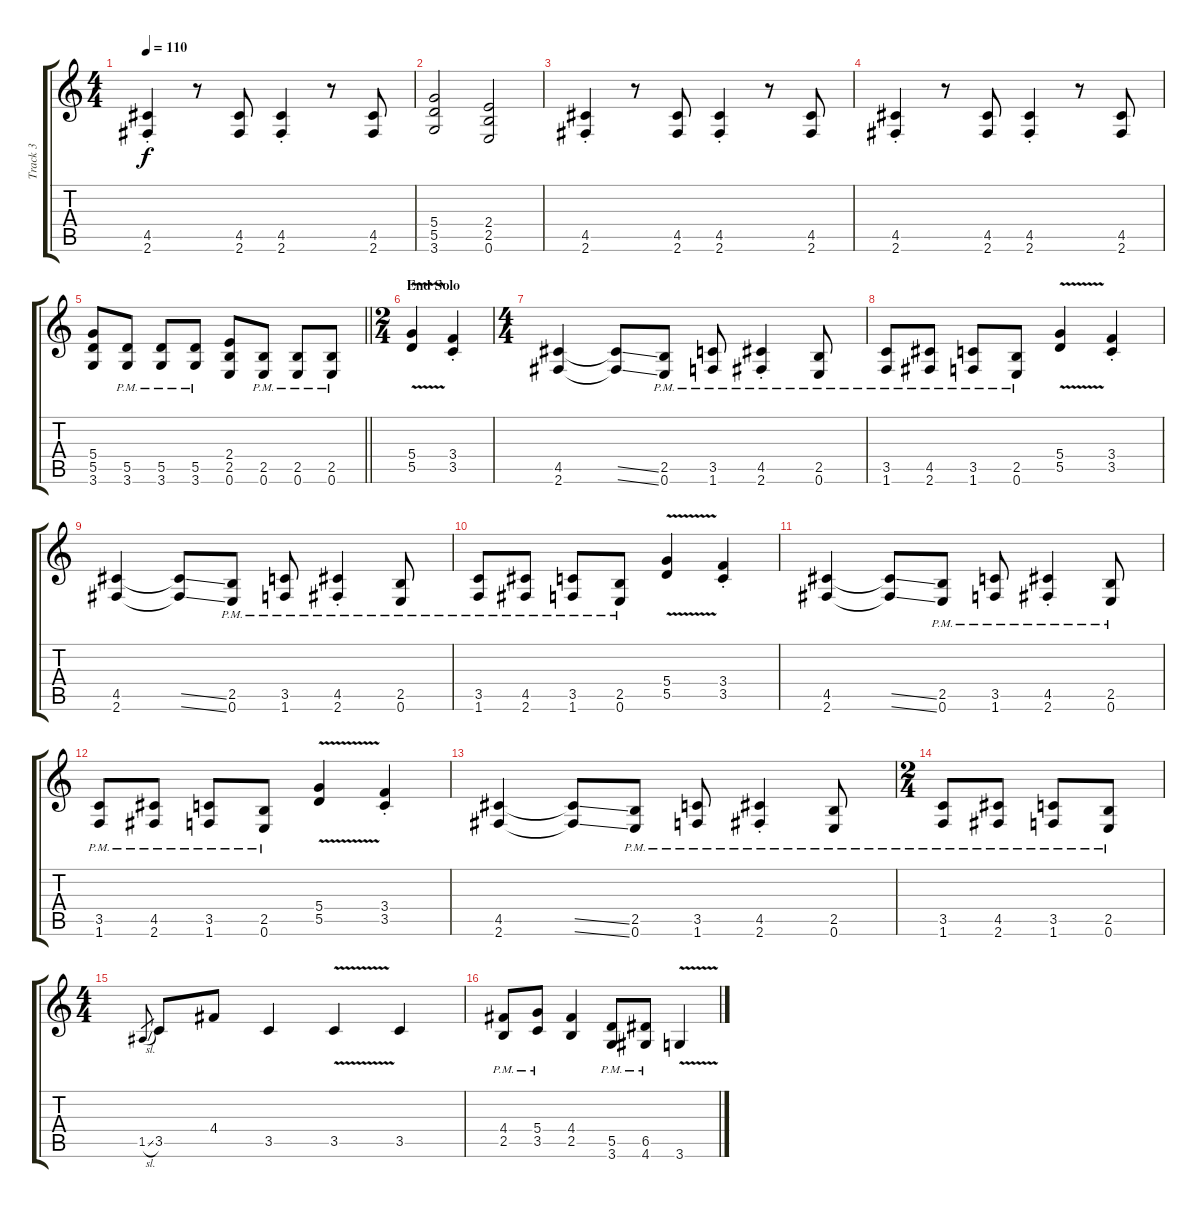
\track ("Track 3" "Track 3") {instrument overdrivenguitar}
\staff {score tabs}
\tuning (E4 B3 G3 D3 A2 E2) {hide}
\ts (4 4)
\tempo 110
\clef g2
\ks c
(4.5{st} 2.6{st}).4{dy f} r.8 (4.5 2.6).8 (4.5{st} 2.6{st}).4 r.8 (4.5 2.6).8 |
(5.4 5.5 3.6).2 (2.4 2.5 0.6).2 |
(4.5{st} 2.6{st}).4 r.8 (4.5 2.6).8 (4.5{st} 2.6{st}).4 r.8 (4.5 2.6).8 |
(4.5{st} 2.6{st}).4 r.8 (4.5 2.6).8 (4.5{st} 2.6{st}).4 r.8 (4.5 2.6).8 |
\barLineRight lightlight
(5.4 5.5 3.6).8 (5.5{pm} 3.6{pm}).8 (5.5{pm} 3.6{pm}).8 (5.5{pm} 3.6{pm}).8 (2.4 2.5 0.6).8 (2.5{pm} 0.6{pm}).8 (2.5{pm} 0.6{pm}).8 (2.5{pm} 0.6{pm}).8 |
\ts (2 4)
\section ("" "End Solo")
(5.4 5.5{v}).4 (3.4{st} 3.5{st}).4 |
\ts (4 4)
(4.5 2.6).4 (4.5{ss t} 2.6{ss t}).8 (2.5{pm} 0.6{pm}).8 (3.5{pm} 1.6{pm}).8 (4.5{pm st} 2.6{pm st}).4 (2.5{pm} 0.6{pm}).8 |
(3.5{pm} 1.6{pm}).8 (4.5{pm} 2.6{pm}).8 (3.5{pm} 1.6{pm}).8 (2.5{pm} 0.6{pm}).8 (5.4 5.5{v}).4 (3.4{st} 3.5{st}).4 |
(4.5 2.6).4 (4.5{ss t} 2.6{ss t}).8 (2.5{pm} 0.6{pm}).8 (3.5{pm} 1.6{pm}).8 (4.5{pm st} 2.6{pm st}).4 (2.5{pm} 0.6{pm}).8 |
(3.5{pm} 1.6{pm}).8 (4.5{pm} 2.6{pm}).8 (3.5{pm} 1.6{pm}).8 (2.5{pm} 0.6{pm}).8 (5.4 5.5{v}).4 (3.4{st} 3.5{st}).4 |
(4.5 2.6).4 (4.5{ss t} 2.6{ss t}).8 (2.5{pm} 0.6{pm}).8 (3.5{pm} 1.6{pm}).8 (4.5{pm st} 2.6{pm st}).4 (2.5{pm} 0.6{pm}).8 |
(3.5{pm} 1.6{pm}).8 (4.5{pm} 2.6{pm}).8 (3.5{pm} 1.6{pm}).8 (2.5{pm} 0.6{pm}).8 (5.4 5.5{v}).4 (3.4{st} 3.5{st}).4 |
(4.5 2.6).4 (4.5{ss t} 2.6{ss t}).8 (2.5{pm} 0.6{pm}).8 (3.5{pm} 1.6{pm}).8 (4.5{pm st} 2.6{pm st}).4 (2.5{pm} 0.6{pm}).8 |
\ts (2 4)
(3.5{pm} 1.6{pm}).8 (4.5{pm} 2.6{pm}).8 (3.5{pm} 1.6{pm}).8 (2.5{pm} 0.6{pm}).8 |
\ts (4 4)
1.5{sl}.8{gr} 3.5.8 4.4.8 3.5.4 3.5{v}.4 3.5.4 |
(4.4{pm} 2.5{pm}).8 (5.4{pm} 3.5{pm}).8 (4.4 2.5).4 (5.5{pm} 3.6{pm}).8 (6.5{pm} 4.6{pm}).8 3.6{v}.4
